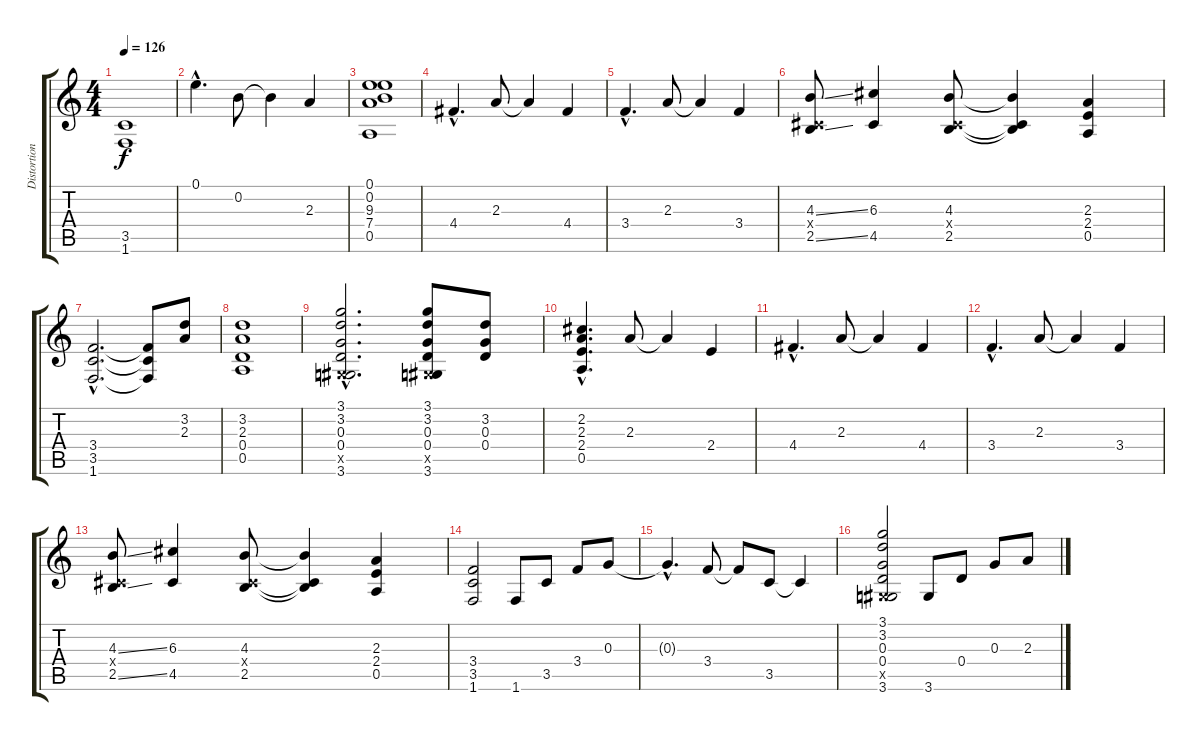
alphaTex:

\track ("Distortion guitar" "Distortion") {instrument distortionguitar}
\staff {score tabs}
\tuning (E4 B3 G3 D3 A2 E2) {hide}
\ts (4 4)
\tempo 126
\clef g2
\ks c
(3.5 1.6).1{dy f} |
0.1{hac}.4{d} 0.2.8 0.2{t}.4 2.3.4 |
(0.1 0.2 9.3 7.4 0.5).1 |
4.4{hac}.4{d} 2.3.8 2.3{t}.4 4.4.4 |
3.4{hac}.4{d} 2.3.8 2.3{t}.4 3.4.4 |
(4.3{ss} -1.4{x} 2.5{ss}).8 (6.3 4.5).4 (4.3 -1.4{x} 2.5).8 (4.3{t} -1.4{t} 2.5{t}).4 (2.3 2.4 0.5).4 |
(3.4{hac} 3.5{hac} 1.6{hac}).2{d} (3.4{t} 3.5{t} 1.6{t}).8 (3.2 2.3).8 |
(3.2 2.3 0.4 0.5).1 |
(3.1{hac} 3.2{hac} 0.3{hac} 0.4{hac} -1.5{hac x} 3.6{hac}).2{d} (3.1 3.2 0.3 0.4 -1.5{x} 3.6).8 (3.2 0.3 0.4).8 |
(2.2{hac} 2.3{hac} 2.4{hac} 0.5{hac}).4{d} 2.3.8 2.3{t}.4 2.4.4 |
4.4{hac}.4{d} 2.3.8 2.3{t}.4 4.4.4 |
3.4{hac}.4{d} 2.3.8 2.3{t}.4 3.4.4 |
(4.3{ss} -1.4{x} 2.5{ss}).8 (6.3 4.5).4 (4.3 -1.4{x} 2.5).8 (4.3{t} -1.4{t} 2.5{t}).4 (2.3 2.4 0.5).4 |
(3.4 3.5 1.6).2 1.6.8 3.5.8 3.4.8 0.3.8 |
0.3{hac t}.4{d} 3.4.8 3.4{t}.8 3.5.8 3.5{t}.4 |
(3.1 3.2 0.3 0.4 -1.5{x} 3.6).2 3.6.8 0.4.8 0.3.8 2.3.8
